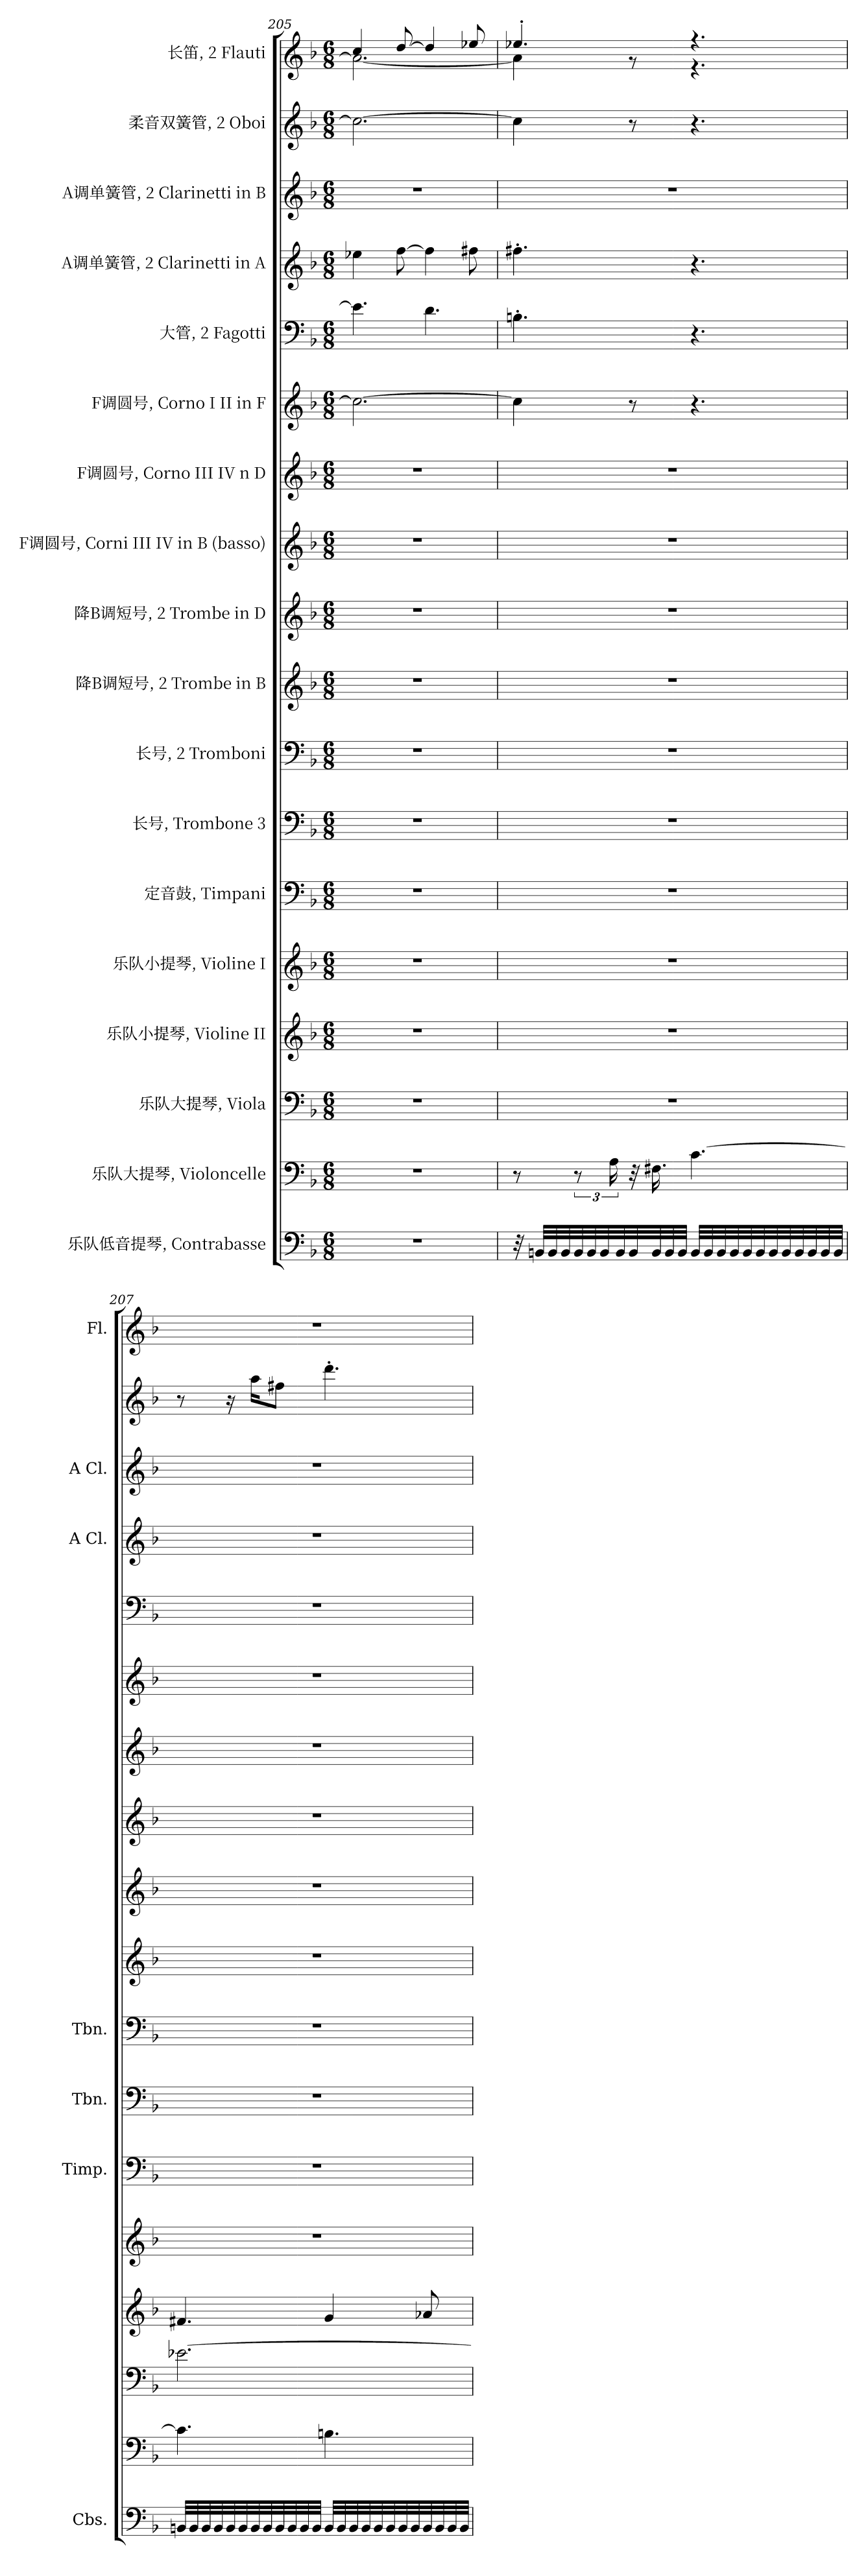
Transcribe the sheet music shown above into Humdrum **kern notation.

**kern	**kern	**kern	**kern	**kern	**kern	**kern	**kern	**kern	**kern	**kern	**kern	**kern	**kern	**kern	**kern	**kern	**kern
*part18	*part17	*part16	*part15	*part14	*part13	*part12	*part11	*part10	*part9	*part8	*part7	*part6	*part5	*part4	*part3	*part2	*part1
*staff18	*staff17	*staff16	*staff15	*staff14	*staff13	*staff12	*staff11	*staff10	*staff9	*staff8	*staff7	*staff6	*staff5	*staff4	*staff3	*staff2	*staff1
*I"乐队低音提琴, Contrabasse	*I"乐队大提琴, Violoncelle	*I"乐队大提琴, Viola	*I"乐队小提琴, Violine II	*I"乐队小提琴, Violine I	*I"定音鼓, Timpani	*I"长号, Trombone 3	*I"长号, 2 Tromboni	*I"降B调短号, 2 Trombe in B	*I"降B调短号, 2 Trombe in D	*I"F调圆号, Corni III IV in B (basso)	*I"F调圆号, Corno III IV n D	*I"F调圆号, Corno I II in F	*I"大管, 2 Fagotti	*I"A调单簧管, 2 Clarinetti in A	*I"A调单簧管, 2 Clarinetti in B	*I"柔音双簧管, 2 Oboi	*I"长笛, 2 Flauti
*I'Cbs.	*	*	*	*	*I'Timp.	*I'Tbn.	*I'Tbn.	*	*	*	*	*	*	*I'A Cl.	*I'A Cl.	*	*I'Fl.
*clefF4	*clefF4	*clefF4	*clefG2	*clefG2	*clefF4	*clefF4	*clefF4	*clefG2	*clefG2	*clefG2	*clefG2	*clefG2	*clefF4	*clefG2	*clefG2	*clefG2	*clefG2
*ITrd7c12	*	*	*	*	*	*	*	*ITrd1c2	*ITrd1c2	*ITrd4c7	*ITrd4c7	*ITrd4c7	*	*ITrd2c3	*ITrd2c3	*ITrd2c3	*
*k[b-]	*k[b-]	*k[b-]	*k[b-]	*k[b-]	*k[b-]	*k[b-]	*k[b-]	*k[b-e-a-]	*k[b-e-a-]	*k[b-e-]	*k[b-e-]	*k[b-e-]	*k[b-]	*k[f#c#]	*k[f#c#]	*k[f#c#]	*k[b-]
*M6/8	*M6/8	*M6/8	*M6/8	*M6/8	*M6/8	*M6/8	*M6/8	*M6/8	*M6/8	*M6/8	*M6/8	*M6/8	*M6/8	*M6/8	*M6/8	*M6/8	*M6/8
*MM91	*MM91	*MM91	*MM91	*MM91	*MM91	*MM91	*MM91	*MM91	*MM91	*MM91	*MM91	*MM91	*MM91	*MM91	*MM91	*MM91	*MM91
=205	=205	=205	=205	=205	=205	=205	=205	=205	=205	=205	=205	=205	=205	=205	=205	=205	=205
*	*	*	*	*	*	*	*	*	*	*	*	*	*	*	*	*	*^
2.r	2.r	2.r	2.r	2.r	2.r	2.r	2.r	2.r	2.r	2.r	2.r	2.f#\_	4.e-\]	4ccn\	2.r	2.a\_	4cc/	2.a\_
.	.	.	.	.	.	.	.	.	.	.	.	.	.	[8dd\	.	.	[8dd/	.
*	*	*	*	*	*	*	*	*	*	*	*	*	*	*	*	*	*MM93	*
.	.	.	.	.	.	.	.	.	.	.	.	.	4.d\	4dd\]	.	.	4dd/]	.
.	.	.	.	.	.	.	.	.	.	.	.	.	.	8dd#X\	.	.	8ee-X/	.
!!LO:PB:g=z	!!
=206	=206	=206	=206	=206	=206	=206	=206	=206	=206	=206	=206	=206	=206	=206	=206	=206	=206	=206
*	*	*	*	*	*	*	*	*	*	*	*	*	*	*	*	*	*MM91	*
32r	8r	2.r	2.r	2.r	2.r	2.r	2.r	2.r	2.r	2.r	2.r	4f#\]	4.Bn'\	4.dd#X'\	2.r	4a\]	4.ee-X'/	4a\]
32BBBn/LLL	.	.	.	.	.	.	.	.	.	.	.	.	.	.	.	.	.	.
32BBB/	.	.	.	.	.	.	.	.	.	.	.	.	.	.	.	.	.	.
32BBB/	.	.	.	.	.	.	.	.	.	.	.	.	.	.	.	.	.	.
32BBB/	12r	.	.	.	.	.	.	.	.	.	.	.	.	.	.	.	.	.
32BBB/	.	.	.	.	.	.	.	.	.	.	.	.	.	.	.	.	.	.
32BBB/	.	.	.	.	.	.	.	.	.	.	.	.	.	.	.	.	.	.
.	24A\	.	.	.	.	.	.	.	.	.	.	.	.	.	.	.	.	.
32BBB/	.	.	.	.	.	.	.	.	.	.	.	.	.	.	.	.	.	.
32BBB/	32r	.	.	.	.	.	.	.	.	.	.	8r	.	.	.	8r	.	8r
32BBB/	16.F#X\	.	.	.	.	.	.	.	.	.	.	.	.	.	.	.	.	.
32BBB/	.	.	.	.	.	.	.	.	.	.	.	.	.	.	.	.	.	.
32BBB/JJJ	.	.	.	.	.	.	.	.	.	.	.	.	.	.	.	.	.	.
*	*	*	*	*	*	*	*	*	*	*	*	*	*	*	*	*	*MM93	*
32BBB/LLL	[4.c\	.	.	.	.	.	.	.	.	.	.	4.r	4.r	4.r	.	4.r	4.r	4.r
32BBB/	.	.	.	.	.	.	.	.	.	.	.	.	.	.	.	.	.	.
32BBB/	.	.	.	.	.	.	.	.	.	.	.	.	.	.	.	.	.	.
32BBB/	.	.	.	.	.	.	.	.	.	.	.	.	.	.	.	.	.	.
32BBB/	.	.	.	.	.	.	.	.	.	.	.	.	.	.	.	.	.	.
32BBB/	.	.	.	.	.	.	.	.	.	.	.	.	.	.	.	.	.	.
32BBB/	.	.	.	.	.	.	.	.	.	.	.	.	.	.	.	.	.	.
32BBB/	.	.	.	.	.	.	.	.	.	.	.	.	.	.	.	.	.	.
32BBB/	.	.	.	.	.	.	.	.	.	.	.	.	.	.	.	.	.	.
32BBB/	.	.	.	.	.	.	.	.	.	.	.	.	.	.	.	.	.	.
32BBB/	.	.	.	.	.	.	.	.	.	.	.	.	.	.	.	.	.	.
32BBB/JJJ	.	.	.	.	.	.	.	.	.	.	.	.	.	.	.	.	.	.
*	*	*	*	*	*	*	*	*	*	*	*	*	*	*	*	*	*v	*v
!!LO:PB:g=z
=207	=207	=207	=207	=207	=207	=207	=207	=207	=207	=207	=207	=207	=207	=207	=207	=207	=207
*	*	*	*	*	*	*	*	*	*	*	*	*	*	*	*	*	*MM91
32BBBn/LLL	4.c\]	[2.e-X\	4.f#X/	2.r	2.r	2.r	2.r	2.r	2.r	2.r	2.r	2.r	2.r	2.r	2.r	8r	2.r
32BBB/	.	.	.	.	.	.	.	.	.	.	.	.	.	.	.	.	.
32BBB/	.	.	.	.	.	.	.	.	.	.	.	.	.	.	.	.	.
32BBB/	.	.	.	.	.	.	.	.	.	.	.	.	.	.	.	.	.
32BBB/	.	.	.	.	.	.	.	.	.	.	.	.	.	.	.	16r	.
32BBB/	.	.	.	.	.	.	.	.	.	.	.	.	.	.	.	.	.
32BBB/	.	.	.	.	.	.	.	.	.	.	.	.	.	.	.	16ff#\KL	.
32BBB/	.	.	.	.	.	.	.	.	.	.	.	.	.	.	.	.	.
32BBB/	.	.	.	.	.	.	.	.	.	.	.	.	.	.	.	8dd#X\J	.
32BBB/	.	.	.	.	.	.	.	.	.	.	.	.	.	.	.	.	.
32BBB/	.	.	.	.	.	.	.	.	.	.	.	.	.	.	.	.	.
32BBB/JJJ	.	.	.	.	.	.	.	.	.	.	.	.	.	.	.	.	.
32BBB/LLL	4.Bn\	.	4g/	.	.	.	.	.	.	.	.	.	.	.	.	4.bb'\	.
32BBB/	.	.	.	.	.	.	.	.	.	.	.	.	.	.	.	.	.
32BBB/	.	.	.	.	.	.	.	.	.	.	.	.	.	.	.	.	.
32BBB/	.	.	.	.	.	.	.	.	.	.	.	.	.	.	.	.	.
32BBB/	.	.	.	.	.	.	.	.	.	.	.	.	.	.	.	.	.
32BBB/	.	.	.	.	.	.	.	.	.	.	.	.	.	.	.	.	.
32BBB/	.	.	.	.	.	.	.	.	.	.	.	.	.	.	.	.	.
32BBB/	.	.	.	.	.	.	.	.	.	.	.	.	.	.	.	.	.
32BBB/	.	.	8a-X/	.	.	.	.	.	.	.	.	.	.	.	.	.	.
32BBB/	.	.	.	.	.	.	.	.	.	.	.	.	.	.	.	.	.
32BBB/	.	.	.	.	.	.	.	.	.	.	.	.	.	.	.	.	.
32BBB/JJJ	.	.	.	.	.	.	.	.	.	.	.	.	.	.	.	.	.
=	=	=	=	=	=	=	=	=	=	=	=	=	=	=	=	=	=
*-	*-	*-	*-	*-	*-	*-	*-	*-	*-	*-	*-	*-	*-	*-	*-	*-	*-
